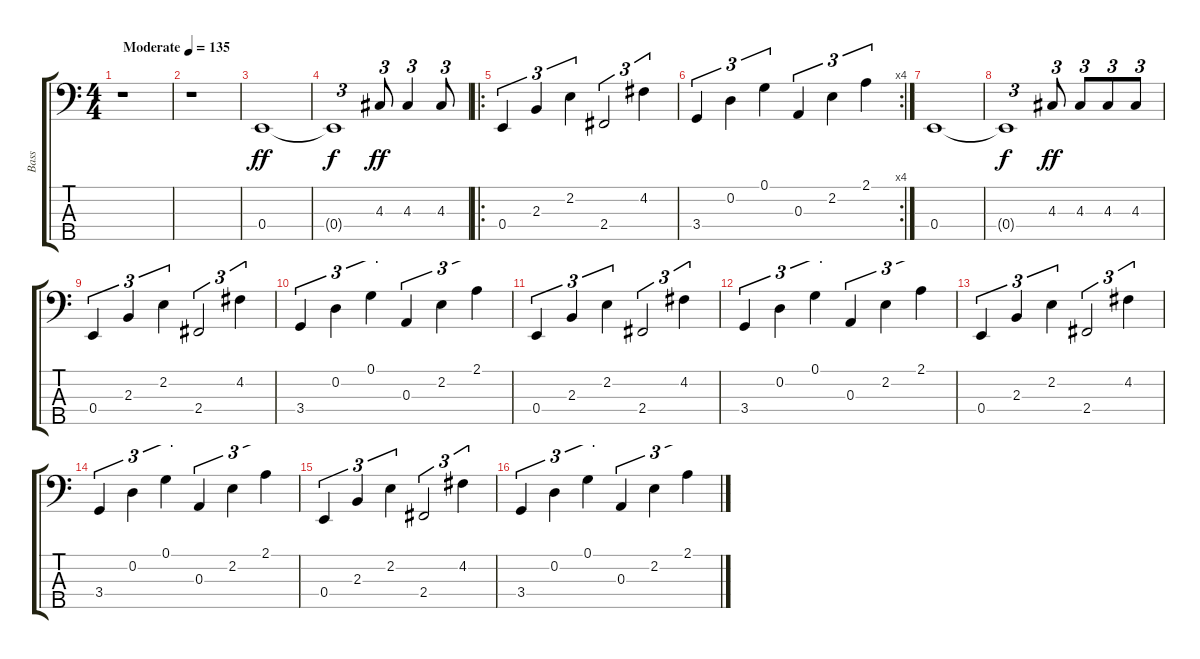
\track ("Bass" "Bass") {instrument electricbassfinger}
\staff {score tabs}
\tuning (G2 D2 A1 E1 B0) {hide}
\ts (4 4)
\tempo (135 "Moderate")
\clef f4
\ks c
r.1{dy ff volume 15 instrument electricbassfinger} |
r.1 |
0.4.1 |
0.4{t}.1{tu (3 2) dy f} 4.3.8{tu (3 2) dy ff} 4.3.4{tu (3 2)} 4.3.8{tu (3 2)} |
\ro
0.4.4{tu (3 2)} 2.3.4{tu (3 2)} 2.2.4{tu (3 2)} 2.4.2{tu (3 2)} 4.2.4{tu (3 2)} |
\rc 4
3.4.4{tu (3 2)} 0.2.4{tu (3 2)} 0.1.4{tu (3 2)} 0.3.4{tu (3 2)} 2.2.4{tu (3 2)} 2.1.4{tu (3 2)} |
0.4.1 |
0.4{t}.1{tu (3 2) dy f} 4.3.8{tu (3 2) dy ff} 4.3.8{tu (3 2)} 4.3.8{tu (3 2)} 4.3.8{tu (3 2)} |
0.4.4{tu (3 2)} 2.3.4{tu (3 2)} 2.2.4{tu (3 2)} 2.4.2{tu (3 2)} 4.2.4{tu (3 2)} |
3.4.4{tu (3 2)} 0.2.4{tu (3 2)} 0.1.4{tu (3 2)} 0.3.4{tu (3 2)} 2.2.4{tu (3 2)} 2.1.4{tu (3 2)} |
0.4.4{tu (3 2)} 2.3.4{tu (3 2)} 2.2.4{tu (3 2)} 2.4.2{tu (3 2)} 4.2.4{tu (3 2)} |
3.4.4{tu (3 2)} 0.2.4{tu (3 2)} 0.1.4{tu (3 2)} 0.3.4{tu (3 2)} 2.2.4{tu (3 2)} 2.1.4{tu (3 2)} |
0.4.4{tu (3 2)} 2.3.4{tu (3 2)} 2.2.4{tu (3 2)} 2.4.2{tu (3 2)} 4.2.4{tu (3 2)} |
3.4.4{tu (3 2)} 0.2.4{tu (3 2)} 0.1.4{tu (3 2)} 0.3.4{tu (3 2)} 2.2.4{tu (3 2)} 2.1.4{tu (3 2)} |
0.4.4{tu (3 2)} 2.3.4{tu (3 2)} 2.2.4{tu (3 2)} 2.4.2{tu (3 2)} 4.2.4{tu (3 2)} |
3.4.4{tu (3 2)} 0.2.4{tu (3 2)} 0.1.4{tu (3 2)} 0.3.4{tu (3 2)} 2.2.4{tu (3 2)} 2.1.4{tu (3 2)}
